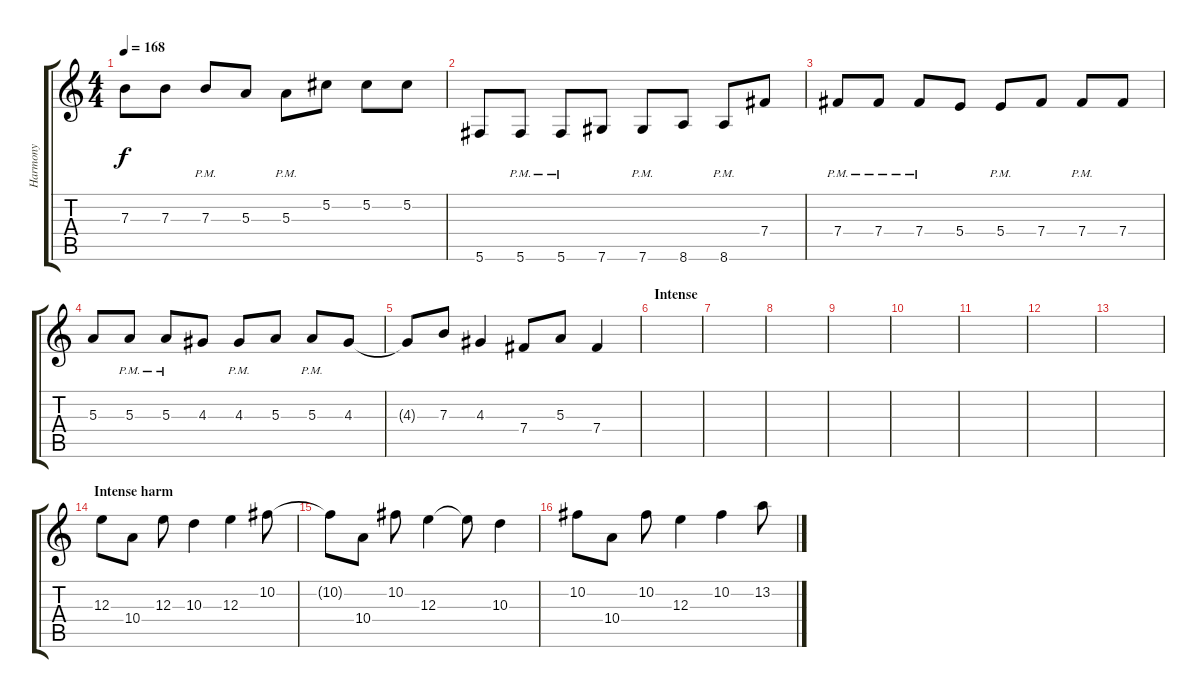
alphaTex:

\track ("Harmony" "Harmony") {instrument distortionguitar}
\staff {score tabs}
\tuning (Db4 Ab3 E3 B2 Gb2 Db2) {hide}
\ts (4 4)
\tempo 168
\clef g2
\ks c
7.3.8{dy f} 7.3.8 7.3{pm}.8 5.3.8 5.3{pm}.8 5.2.8 5.2.8 5.2.8 |
5.6.8{balance 3} 5.6{pm}.8 5.6{pm}.8 7.6.8 7.6{pm}.8 8.6.8 8.6{pm}.8 7.4.8 |
7.4{pm}.8 7.4{pm}.8 7.4{pm}.8 5.4.8 5.4{pm}.8 7.4.8 7.4{pm}.8 7.4.8 |
5.3.8 5.3{pm}.8 5.3{pm}.8 4.3.8 4.3{pm}.8 5.3.8 5.3{pm}.8 4.3.8 |
4.3{t}.8 7.3.8 4.3.4 7.4.8 5.3.8 7.4.4 |
\section ("" "Intense")
|
|
|
|
|
|
|
|
\section ("" "Intense harm")
12.3.8 10.4.8 12.3.8 10.3.4 12.3.4 10.2.8 |
10.2{t}.8 10.4.8 10.2.8 12.3.4 12.3{t}.8 10.3.4 |
10.2.8 10.4.8 10.2.8 12.3.4 10.2.4 13.2.8
